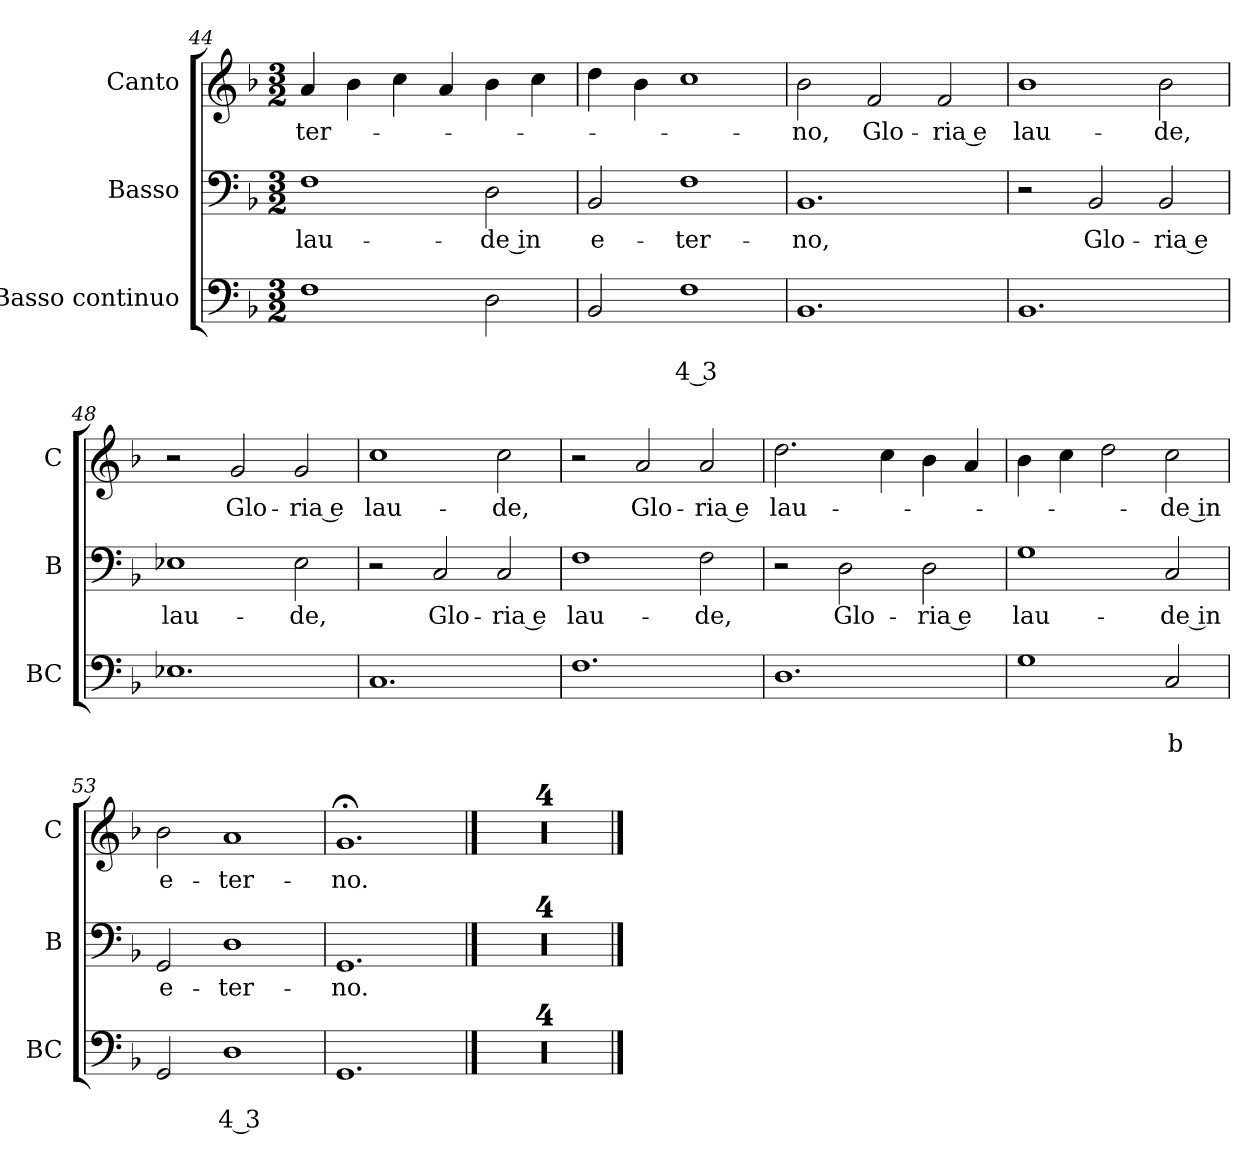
**kern	**text	**text	**kern	**text	**kern	**text
*part3	*part3	*part3	*part2	*part2	*part1	*part1
*staff3	*staff3	*staff3	*staff2	*staff2	*staff1	*staff1
*I"Basso continuo	*	*	*I"Basso	*	*I"Canto	*
*I'BC	*	*	*I'B	*	*I'C	*
*clefF4	*	*	*clefF4	*	*clefG2	*
*k[b-]	*	*	*k[b-]	*	*k[b-]	*
*F:	*	*	*F:	*	*F:	*
*M3/2	*	*	*M3/2	*	*M3/2	*
=44	=44	=44	=44	=44	=44	=44
!	!	!	!	!LO:LY:b	!	!LO:LY:b
1F	.	.	1F	lau-	4a/	-ter-
.	.	.	.	.	4b-\	.
.	.	.	.	.	4cc\	.
.	.	.	.	.	4a/	.
!	!	!	!	!LO:LY:b	!	!
2D\	.	.	2D\	-de in	4b-\	.
.	.	.	.	.	4cc\	.
!!LO:LB:g=z
=45	=45	=45	=45	=45	=45	=45
!	!	!	!	!LO:LY:b	!	!
2BB-/	.	.	2BB-/	e-	4dd\	.
.	.	.	.	.	4b-\	.
!	!	!LO:LY:b	!	!LO:LY:b	!	!
1F	.	4 3	1F	-ter-	1cc	.
=46	=46	=46	=46	=46	=46	=46
!	!	!	!	!LO:LY:b	!	!LO:LY:b
1.BB-	.	.	1.BB-	-no,	2b-\	-no,
!	!	!	!	!	!	!LO:LY:b
.	.	.	.	.	2f/	Glo-
!	!	!	!	!	!	!LO:LY:b
.	.	.	.	.	2f/	-ria e
=47	=47	=47	=47	=47	=47	=47
!	!	!	!	!	!	!LO:LY:b
1.BB-	.	.	2r	.	1b-	lau-
!	!	!	!	!LO:LY:b	!	!
.	.	.	2BB-/	Glo-	.	.
!	!	!	!	!LO:LY:b	!	!LO:LY:b
.	.	.	2BB-/	-ria e	2b-\	-de,
=48	=48	=48	=48	=48	=48	=48
!	!	!	!	!LO:LY:b	!	!
1.E-X	.	.	1E-X	lau-	2r	.
!	!	!	!	!	!	!LO:LY:b
.	.	.	.	.	2g/	Glo-
!	!	!	!	!LO:LY:b	!	!LO:LY:b
.	.	.	2E-\	-de,	2g/	-ria e
=49	=49	=49	=49	=49	=49	=49
!	!	!	!	!	!	!LO:LY:b
1.C	.	.	2r	.	1cc	lau-
!	!	!	!	!LO:LY:b	!	!
.	.	.	2C/	Glo-	.	.
!	!	!	!	!LO:LY:b	!	!LO:LY:b
.	.	.	2C/	-ria e	2cc\	-de,
=50	=50	=50	=50	=50	=50	=50
!	!	!	!	!LO:LY:b	!	!
1.F	.	.	1F	lau-	2r	.
!	!	!	!	!	!	!LO:LY:b
.	.	.	.	.	2a/	Glo-
!	!	!	!	!LO:LY:b	!	!LO:LY:b
.	.	.	2F\	-de,	2a/	-ria e
!!LO:LB:g=z
=51	=51	=51	=51	=51	=51	=51
!	!	!	!	!	!	!LO:LY:b
1.D	.	.	2r	.	2.dd\	lau-
!	!	!	!	!LO:LY:b	!	!
.	.	.	2D\	Glo-	.	.
.	.	.	.	.	4cc\	.
!	!	!	!	!LO:LY:b	!	!
.	.	.	2D\	-ria e	4b-\	.
.	.	.	.	.	4a/	.
=52	=52	=52	=52	=52	=52	=52
!	!	!	!	!LO:LY:b	!	!
1G	.	.	1G	lau-	4b-\	.
.	.	.	.	.	4cc\	.
.	.	.	.	.	2dd\	.
!	!	!LO:LY:b	!	!LO:LY:b	!	!LO:LY:b
2C/	.	b	2C/	-de in	2cc\	-de in
=53	=53	=53	=53	=53	=53	=53
!	!	!	!	!LO:LY:b	!	!LO:LY:b
2GG/	.	.	2GG/	e-	2b-\	e-
!	!	!LO:LY:b	!	!LO:LY:b	!	!LO:LY:b
1D	.	4 3	1D	-ter-	1a	-ter-
=54	=54	=54	=54	=54	=54	=54
!	!	!	!	!LO:LY:b	!	!LO:LY:b
1.GG	.	.	1.GG	-no.	1.g;<	-no.
==55	==55	==55	==55	==55	==55	==55
1.r	.	.	1.r	.	1.r	.
=56	=56	=56	=56	=56	=56	=56
1.r	.	.	1.r	.	1.r	.
=57	=57	=57	=57	=57	=57	=57
1.r	.	.	1.r	.	1.r	.
=58	=58	=58	=58	=58	=58	=58
1.r	.	.	1.r	.	1.r	.
==	==	==	==	==	==	==
*-	*-	*-	*-	*-	*-	*-
